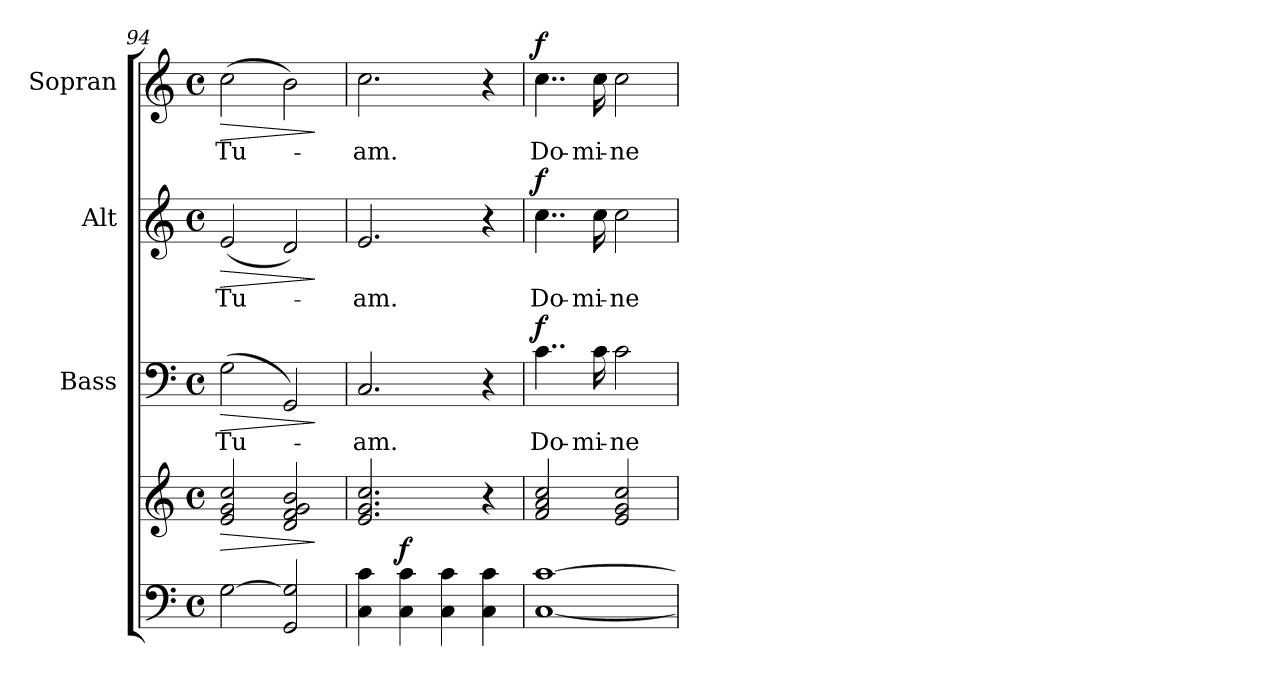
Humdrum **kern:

**kern	**kern	**dynam	**kern	**text	**dynam	**kern	**text	**dynam	**kern	**text	**dynam
*part4	*part4	*part4	*part3	*part3	*part3	*part2	*part2	*part2	*part1	*part1	*part1
*staff5	*staff4	*staff4/5	*staff3	*staff3	*staff3	*staff2	*staff2	*staff2	*staff1	*staff1	*staff1
*	*	*	*I"Bass	*	*	*I"Alt	*	*	*I"Sopran	*	*
*	*	*	*I'B.	*	*	*I'A	*	*	*I'S	*	*
*clefF4	*clefG2	*	*clefF4	*	*	*clefG2	*	*	*clefG2	*	*
*k[]	*k[]	*	*k[]	*	*	*k[]	*	*	*k[]	*	*
*C:	*C:	*	*C:	*	*	*C:	*	*	*C:	*	*
*M4/4	*M4/4	*	*M4/4	*	*	*M4/4	*	*	*M4/4	*	*
*met(c)	*met(c)	*	*met(c)	*	*	*met(c)	*	*	*met(c)	*	*
=94	=94	=94	=94	=94	=94	=94	=94	=94	=94	=94	=94
!	!	!LO:HP:b	!	!LO:LY:b	!LO:HP:b	!	!LO:LY:b	!LO:HP:b	!	!LO:LY:b	!LO:HP:b
[2G\	2e/ 2g/ 2cc/	>	(>2G\	Tu-	>	(<2e/	Tu-	>	(>2cc\	Tu-	>
2GG/ 2G/]	2d/ 2f/ 2g/ 2b/	.	2GG/)	.	.	2d/)	.	.	2b\)	.	.
.	.	]	.	.	]	.	.	]	.	.	]
=95	=95	=95	=95	=95	=95	=95	=95	=95	=95	=95	=95
!	!	!	!	!LO:LY:b	!	!	!LO:LY:b	!	!	!LO:LY:b	!
4C\ 4c\	2.e/ 2.g/ 2.cc/	.	2.C/	-am.	.	2.e/	-am.	.	2.cc\	-am.	.
!	!	!LO:DY:a=2	!	!	!	!	!	!	!	!	!
4C\ 4c\	.	f	.	.	.	.	.	.	.	.	.
4C\ 4c\	.	.	.	.	.	.	.	.	.	.	.
4C\ 4c\	4r	.	4r	.	.	4r	.	.	4r	.	.
=96	=96	=96	=96	=96	=96	=96	=96	=96	=96	=96	=96
!	!	!	!	!LO:LY:b	!LO:DY:a	!	!LO:LY:b	!LO:DY:a	!	!LO:LY:b	!LO:DY:a
[1C [1c	2f/ 2a/ 2cc/	.	4..c\	Do-	f	4..cc\	Do-	f	4..cc\	Do-	f
!	!	!	!	!LO:LY:b	!	!	!LO:LY:b	!	!	!LO:LY:b	!
.	.	.	16c\	-mi-	.	16cc\	-mi-	.	16cc\	-mi-	.
!	!	!	!	!LO:LY:b	!	!	!LO:LY:b	!	!	!LO:LY:b	!
.	2e/ 2g/ 2cc/	.	2c\	-ne	.	2cc\	-ne	.	2cc\	-ne	.
=	=	=	=	=	=	=	=	=	=	=	=
*-	*-	*-	*-	*-	*-	*-	*-	*-	*-	*-	*-
